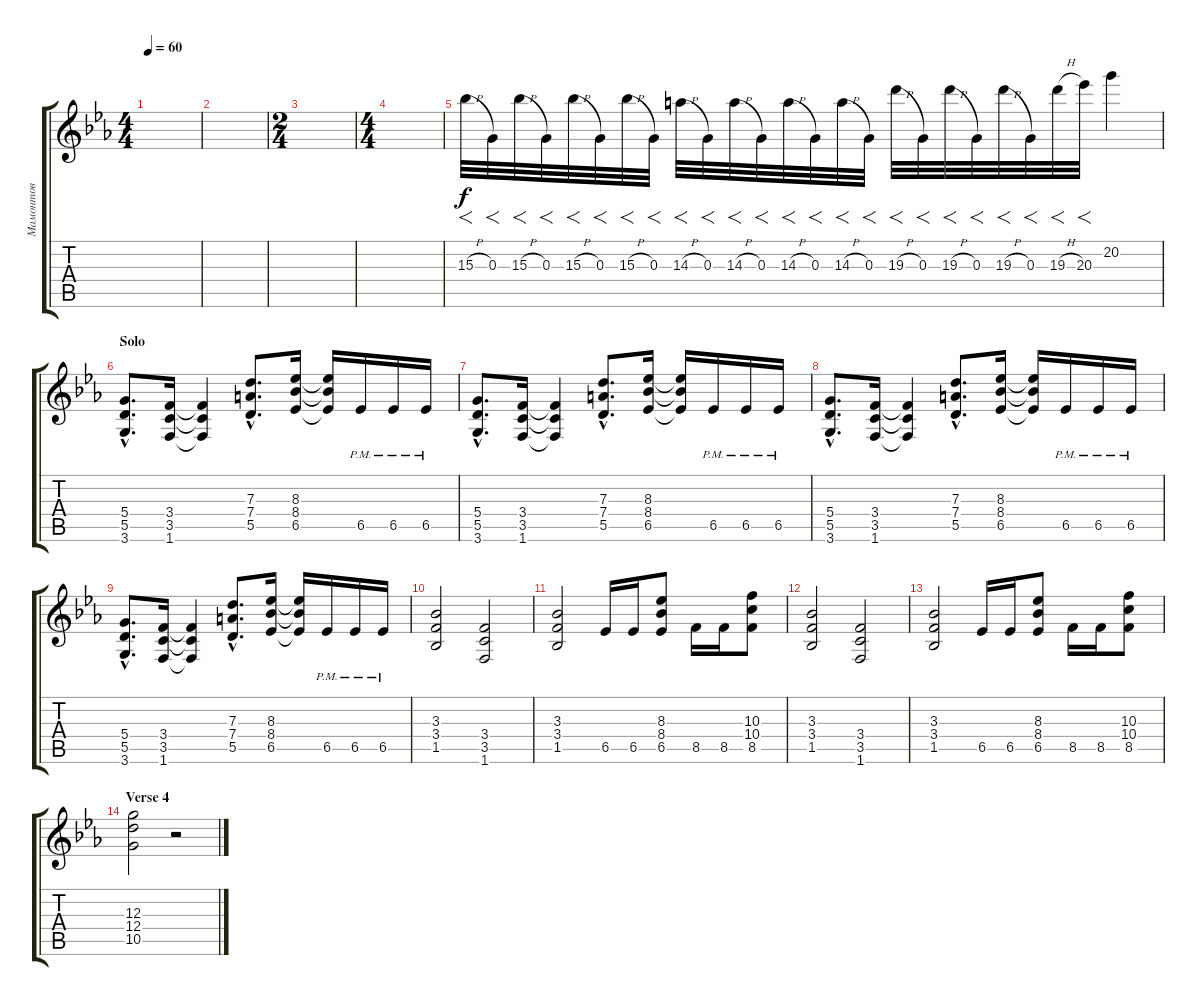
\track ("Мамонтов" "Мамонтов") {instrument distortionguitar}
\staff {score tabs}
\tuning (E4 B3 G3 D3 A2 E2) {hide}
\ts (4 4)
\tempo 60
\clef g2
\ks eb
|
|
\ts (2 4)
|
\ts (4 4)
|
15.3{h}.32{f} 0.3.32{f} 15.3{h}.32{f} 0.3.32{f} 15.3{h}.32{f} 0.3.32{f} 15.3{h}.32{f} 0.3.32{f} 14.3{h}.32{f} 0.3.32{f} 14.3{h}.32{f} 0.3.32{f} 14.3{h}.32{f} 0.3.32{f} 14.3{h}.32{f} 0.3.32{f} 19.3{h}.32{f} 0.3.32{f} 19.3{h}.32{f} 0.3.32{f} 19.3{h}.32{f} 0.3.32{f} 19.3{h}.32{f} 20.3.32{f} 20.2.4 |
\section ("" "Solo")
(5.4{hac} 5.5{hac} 3.6{hac}).8{d instrument distortionguitar} (3.4 3.5 1.6).16 (3.4{t} 3.5{t} 1.6{t}).4 (7.3{hac} 7.4{hac} 5.5{hac}).8{d} (8.3 8.4 6.5).16 (8.3{t} 8.4{t} 6.5{t}).16 6.5{pm}.16 6.5{pm}.16 6.5{pm}.16 |
(5.4{hac} 5.5{hac} 3.6{hac}).8{d} (3.4 3.5 1.6).16 (3.4{t} 3.5{t} 1.6{t}).4 (7.3{hac} 7.4{hac} 5.5{hac}).8{d} (8.3 8.4 6.5).16 (8.3{t} 8.4{t} 6.5{t}).16 6.5{pm}.16 6.5{pm}.16 6.5{pm}.16 |
(5.4{hac} 5.5{hac} 3.6{hac}).8{d} (3.4 3.5 1.6).16 (3.4{t} 3.5{t} 1.6{t}).4 (7.3{hac} 7.4{hac} 5.5{hac}).8{d} (8.3 8.4 6.5).16 (8.3{t} 8.4{t} 6.5{t}).16 6.5{pm}.16 6.5{pm}.16 6.5{pm}.16 |
(5.4{hac} 5.5{hac} 3.6{hac}).8{d} (3.4 3.5 1.6).16 (3.4{t} 3.5{t} 1.6{t}).4 (7.3{hac} 7.4{hac} 5.5{hac}).8{d} (8.3 8.4 6.5).16 (8.3{t} 8.4{t} 6.5{t}).16 6.5{pm}.16 6.5{pm}.16 6.5{pm}.16 |
(3.3 3.4 1.5).2 (3.4 3.5 1.6).2 |
(3.3 3.4 1.5).2 6.5.16 6.5.16 (8.3 8.4 6.5).8 8.5.16 8.5.16 (10.3 10.4 8.5).8 |
(3.3 3.4 1.5).2 (3.4 3.5 1.6).2 |
(3.3 3.4 1.5).2 6.5.16 6.5.16 (8.3 8.4 6.5).8 8.5.16 8.5.16 (10.3 10.4 8.5).8 |
\section ("" "Verse 4")
(12.3 12.4 10.5).2 r.2
